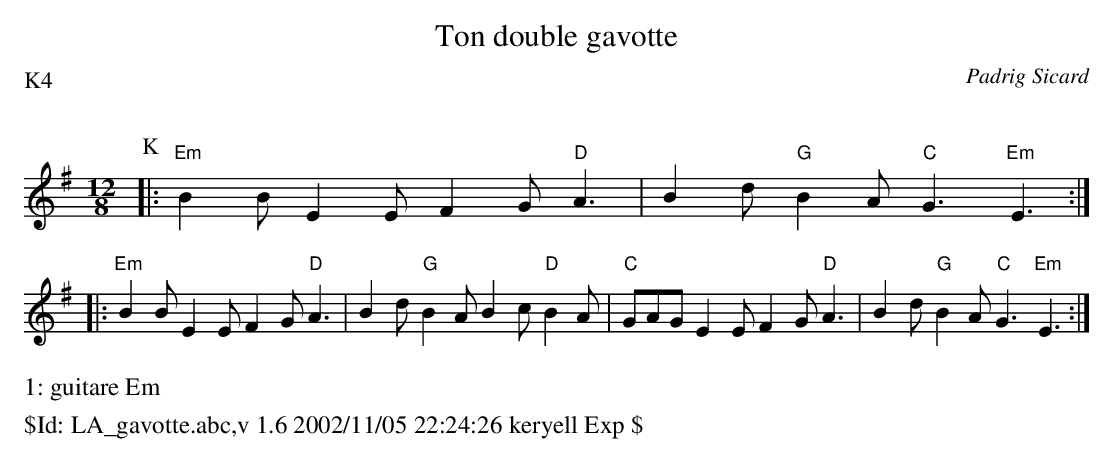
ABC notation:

X:1
T:Ton double gavotte
C:Padrig Sicard
Q:C3=156
P:K4
M:12/8
K:Em
P:K
|: "Em"B2 B E2 E F2 G "D"A3 | B2 d "G"B2 A "C"G3 "Em"E3 :|
|: "Em"B2 B E2 E F2 G "D"A3 | B2 d "G"B2 A B2 c "D"B2 A |\
"C"GAG E2 E F2 G "D"A3|B2 d "G"B2 A "C"G3 "Em"E3 :|
